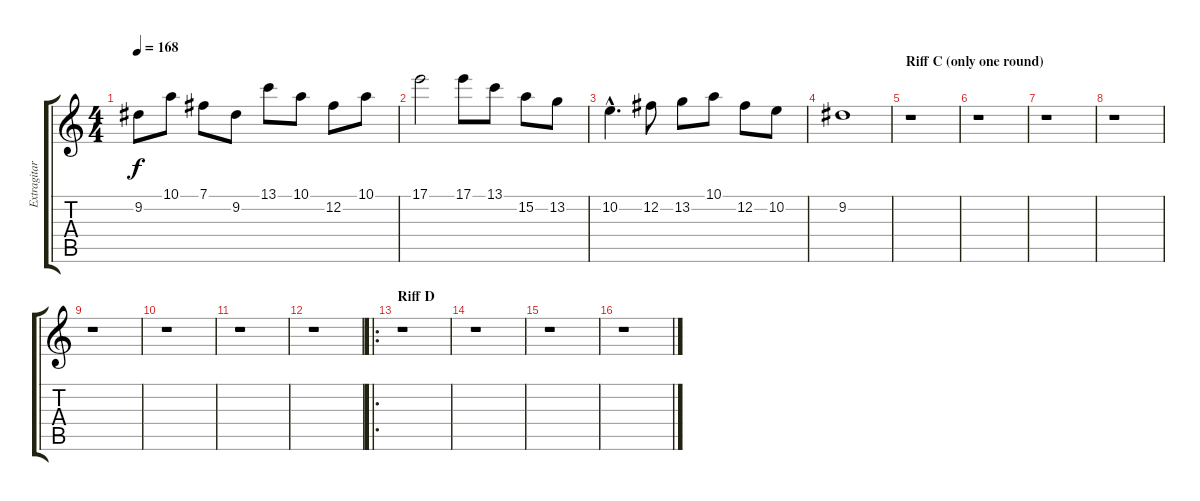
\track ("Extragitarr 2" "Extragitar") {instrument distortionguitar}
\staff {score tabs}
\tuning (B3 Gb3 D3 A2 E2 B1) {hide}
\ts (4 4)
\tempo 168
\clef g2
\ks c
9.2.8{dy f} 10.1.8 7.1.8 9.2.8 13.1.8 10.1.8 12.2.8 10.1.8 |
17.1.2 17.1.8 13.1.8 15.2.8 13.2.8 |
10.2{hac}.4{d} 12.2.8 13.2.8 10.1.8 12.2.8 10.2.8 |
9.2.1 |
\section ("" "Riff C (only one round)")
r.1 |
r.1 |
r.1 |
r.1 |
r.1 |
r.1 |
r.1 |
r.1 |
\ro
\section ("" "Riff D")
r.1 |
r.1 |
r.1 |
r.1
